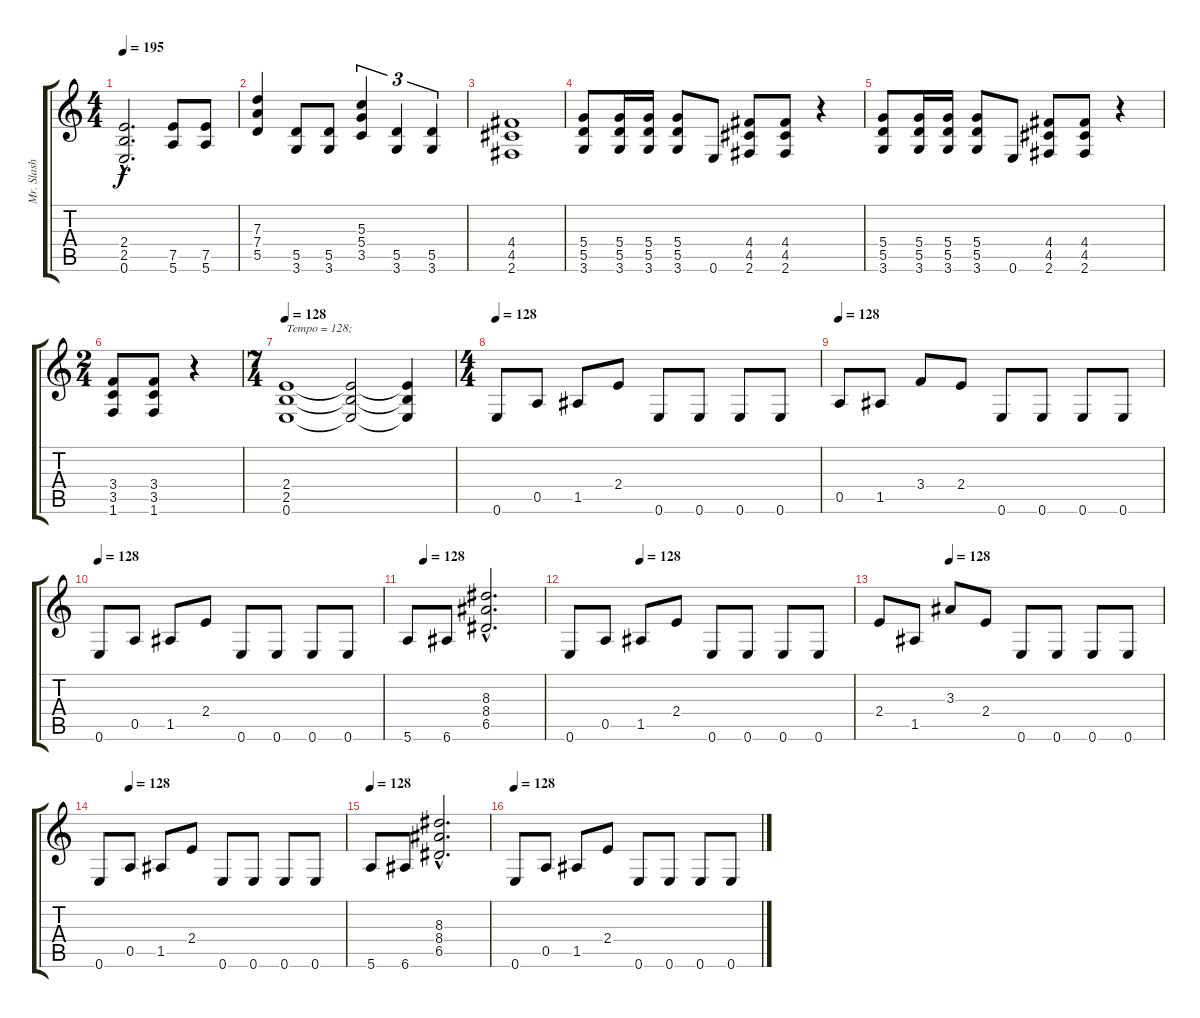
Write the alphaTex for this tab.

\track ("Mr. Slash" "Mr. Slash") {instrument distortionguitar}
\staff {score tabs}
\tuning (E4 B3 G3 D3 A2 E2) {hide}
\ts (4 4)
\tempo 195
\clef g2
\ks c
(2.4{hac} 2.5{hac} 0.6{hac}).2{d dy f} (7.5 5.6).8 (7.5 5.6).8 |
(7.3 7.4 5.5).4 (5.5 3.6).8 (5.5 3.6).8 (5.3 5.4 3.5).4{tu (3 2)} (5.5 3.6).4{tu (3 2)} (5.5 3.6).4{tu (3 2)} |
(4.4 4.5 2.6).1 |
(5.4 5.5 3.6).8 (5.4 5.5 3.6).16 (5.4 5.5 3.6).16 (5.4 5.5 3.6).8 0.6.8 (4.4 4.5 2.6).8 (4.4 4.5 2.6).8 r.4 |
(5.4 5.5 3.6).8 (5.4 5.5 3.6).16 (5.4 5.5 3.6).16 (5.4 5.5 3.6).8 0.6.8 (4.4 4.5 2.6).8 (4.4 4.5 2.6).8 r.4 |
\ts (2 4)
(3.4 3.5 1.6).8 (3.4 3.5 1.6).8 r.4 |
\ts (7 4)
\tempo 128
(2.4 2.5 0.6).1{txt "Tempo = 128;"} (2.4{t} 2.5{t} 0.6{t}).2 (2.4{t} 2.5{t} 0.6{t}).4 |
\ts (4 4)
\tempo 128
0.6.8 0.5.8 1.5.8 2.4.8 0.6.8 0.6.8 0.6.8 0.6.8 |
\tempo 128
0.5.8 1.5.8 3.4.8 2.4.8 0.6.8 0.6.8 0.6.8 0.6.8 |
\tempo 128
0.6.8 0.5.8 1.5.8 2.4.8 0.6.8 0.6.8 0.6.8 0.6.8 |
\tempo (128 0.125)
5.6.8 6.6.8 (8.3{hac} 8.4{hac} 6.5{hac}).2{d} |
\tempo (128 0.25)
0.6.8 0.5.8 1.5.8 2.4.8 0.6.8 0.6.8 0.6.8 0.6.8 |
\tempo (128 0.25)
2.4.8 1.5.8 3.3.8 2.4.8 0.6.8 0.6.8 0.6.8 0.6.8 |
\tempo (128 0.125)
0.6.8 0.5.8 1.5.8 2.4.8 0.6.8 0.6.8 0.6.8 0.6.8 |
\tempo 128
5.6.8 6.6.8 (8.3{hac} 8.4{hac} 6.5{hac}).2{d} |
\tempo 128
0.6.8 0.5.8 1.5.8 2.4.8 0.6.8 0.6.8 0.6.8 0.6.8
